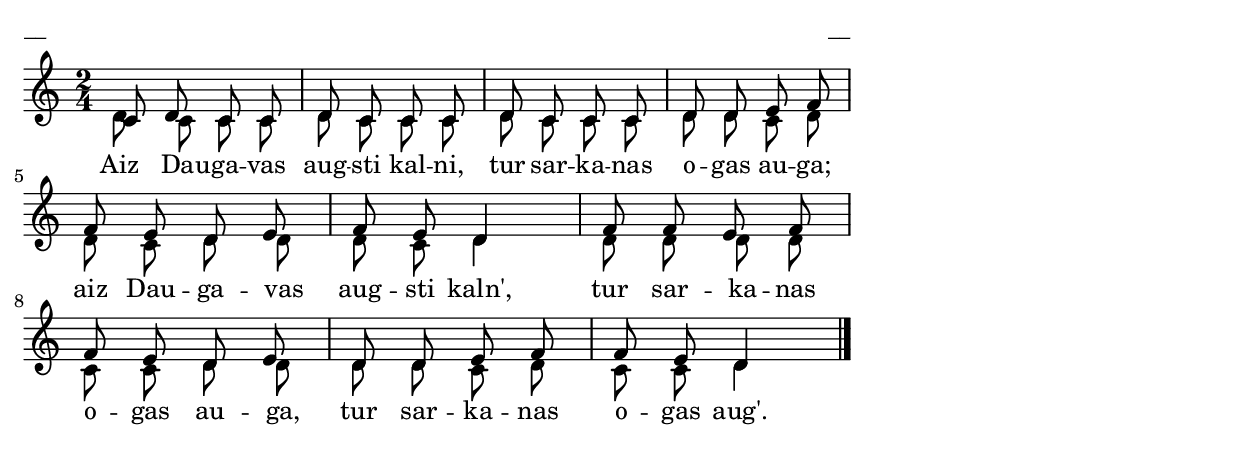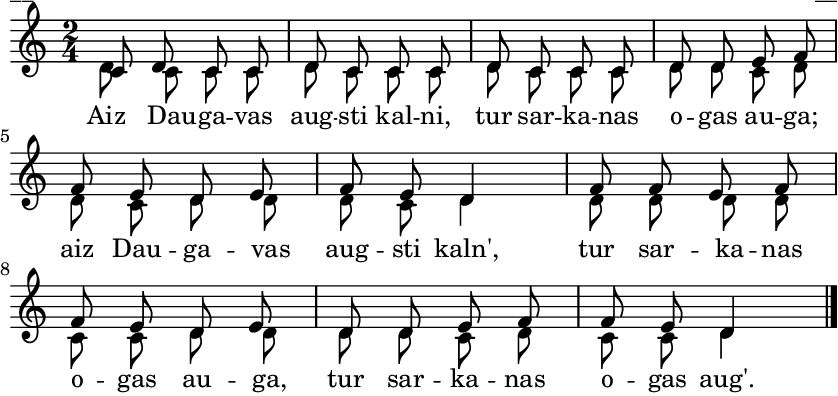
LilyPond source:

\version "2.13.18"
#(ly:set-option 'crop #t)
\paper {
line-width = 14\cm
left-margin = 0.4\cm
between-system-padding = 0.1\cm
between-system-space = 0.1\cm
}
% AALapas
% Tumsā gāju, vakarā
\layout {
indent = #0
ragged-last = ##f
}


voiceA = \relative c' {
\clef "treble"
\key a \minor
\time 2/4
c8 d c c |
d8 c c c |
d8 c c c |
d8 d e f |
f8 e d e |
f8 e d4 |
f8 f e f |
f8 e d e |
d8 d e f |
f8 e d4 |
\bar "|."
}


voiceB = \relative c' {
\clef "treble"
\key a \minor
\time 2/4
d8 c c c |
d8 c c c |
d8 c c c |
d8 d c d |
d8 c d d |
d8 c d4 |
d8 d d d |
c8 c d d |
d8 d c d |
c8 c d4 |
\bar "|."
}


lyricA = \lyricmode {
Aiz Dau -- ga -- vas aug -- sti kal -- ni, tur sar -- ka -- nas o -- gas au -- ga;
aiz Dau -- ga -- vas aug -- sti kaln', tur sar -- ka -- nas o -- gas au -- ga, tur sar -- ka -- nas o -- gas aug'.
}




fullScore = <<
\new Staff {
<<
\new Voice = "voiceA" { \voiceOne \autoBeamOff \voiceA }
\new Voice = "voiceB" { \voiceTwo \autoBeamOff \voiceB }
\new Lyrics \lyricsto "voiceB" \lyricA
>>
}
>>



\score {
\fullScore
\header { piece = "__" opus = "__" }
}
\markup { \with-color #(x11-color 'white) \sans \smaller "__" }
\score {
\unfoldRepeats
\fullScore
\midi {
\context { \Staff \remove "Staff_performer" }
\context { \Voice \consists "Staff_performer" }
}
}


